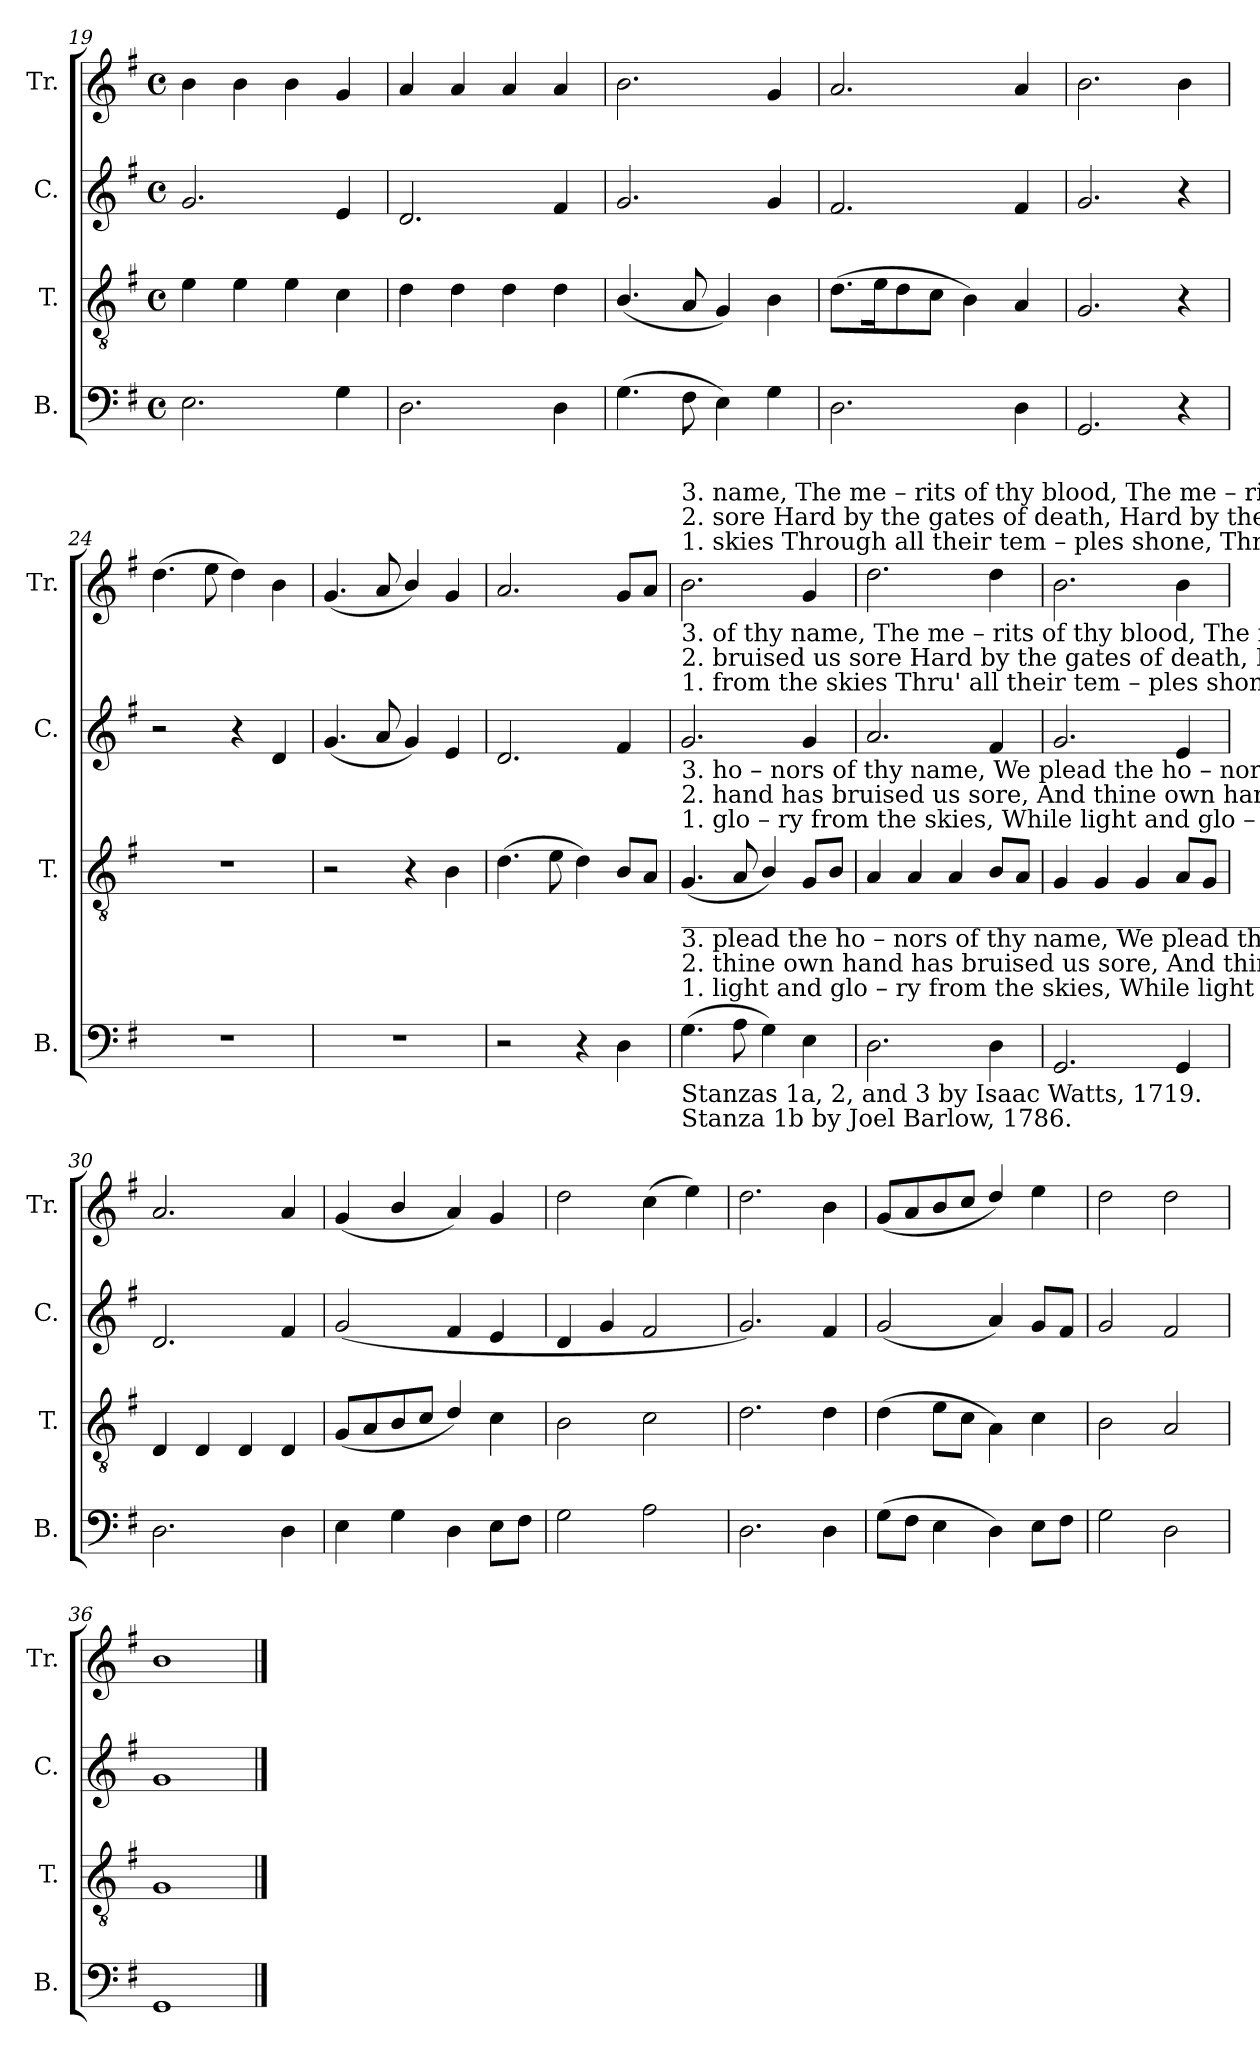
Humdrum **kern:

**kern	**kern	**kern	**kern
*part4	*part3	*part2	*part1
*staff4	*staff3	*staff2	*staff1
*I"B.	*I"T.	*I"C.	*I"Tr.
*I'B.	*I'T.	*I'C.	*I'Tr.
*clefF4	*clefGv2	*clefG2	*clefG2
*k[f#]	*k[f#]	*k[f#]	*k[f#]
*M4/4	*M4/4	*M4/4	*M4/4
*met(c)	*met(c)	*met(c)	*met(c)
=19	=19	=19	=19
2.E!\	4e!\	2.g!/	4b!\
.	4e!\	.	4b!\
.	4e!\	.	4b!\
4G!\	4c!\	4e!/	4g!/
=20	=20	=20	=20
2.D!\	4d!\	2.d!/	4a!/
.	4d!\	.	4a!/
.	4d!\	.	4a!/
4D!\	4d!\	4f#!/	4a!/
=21	=21	=21	=21
(4.G!\	(4.B!/	2.g!/	2.b!\
8F#!\	8A!/	.	.
4E!\)	4G!/)	.	.
4G!\	4B!\	4g!/	4g!/
=22	=22	=22	=22
2.D!\	(8.d!\L	2.f#!/	2.a!/
.	16e!\K	.	.
.	8d!\	.	.
.	8c!\J	.	.
.	4B!\)	.	.
4D!\	4A!/	4f#!/	4a!/
=23	=23	=23	=23
2.GG!/	2.G!/	2.g!/	2.b!\
4r	4r	4r	4b!\
=24	=24	=24	=24
1r	1r	2r	(4.dd!\
.	.	.	8ee!\
.	.	4r	4dd!\)
.	.	4d!/	4b!\
=25	=25	=25	=25
1r	2r	(4.g!/	(4.g!/
.	.	8a!/	8a!/
.	4r	4g!/)	4b!/)
.	4B!\	4e!/	4g!/
=26	=26	=26	=26
2r	(4.d!\	2.d!/	2.a!/
.	8e!\	.	.
4r	4d!\)	.	.
4D!\	8B!/L	4f#!/	8g!/L
.	8A!/J	.	8a!/J
!!LO:PB:g=z
=27	=27	=27	=27
!	!	!	!LO:TX:a:t=1. skies              Through  all              their      tem     –     ples        shone,    Through  all                         their    tem   –  ples    shone,  Through  all                    their       temples   shone.
!	!	!	!LO:TX:a:t=2.  sore                Hard      by               the        gates           of          death,      Hard     by                           the     gates      of       death,   Hard      by                     the        gates  of   death.
!	!	!	!LO:TX:a:t=3.  name,              The       me      –      rits         of               thy        blood,        The     me             –           rits       of         thy      blood,    The      me         –         rits         of    thy   blood.
!	!	!LO:TX:a:t=1. from                the       skies           Thru'      all              their       tem      –    ples   shone,                                                                    Thru'   all                          their     temples  shone.	!
!	!	!LO:TX:a:t=2. bruised            us         sore           Hard       by                the       gates            of     death,                                                                    Hard    by                           the     gates  of  death.	!
!	!	!LO:TX:a:t=3. of                    thy        name,         The        me       –      rits        of               thy    blood,                                                                     The     me            –            rits      of   thy   blood.	!
!	!LO:TX:a:t=1. glo        –         ry     from the skies,  While light and  glo – ry  from the skies Thru'  all                   their       tem  –   ples    shone,  Thru'   all                         their       temples   shone.	!	!
!	!LO:TX:a:t=2. hand                has bruised us sore,  And thine own hand has bruised us sore Hard  by                    the         gates      of      death,   Hard   by                          the        gates  of  death.	!	!
!	!LO:TX:a:t=3. ho         –         nors  of   thy  name,  We  plead  the  ho – nors of  thy  name,  The   me         –       rits            of        thy     blood.    The    me           –            rits        of   thy    blood.	!	!
!LO:TX:a:t=1. light              and       glo       –      ry         from              the     skies,         While   light   and     glo   –  ry      from     the         skies   Thru'  all                         their     temples    shone.	!	!	!
!LO:TX:a:t=2. thine             own      hand            has       bruised           us       sore,           And    thine  own    hand    has    bruised  us          sore   Hard   by                         the        gates  of   death.	!	!	!
!LO:TX:a:t=3. plead             the       ho       –      nors        of                 thy     name,           We    plead   the    ho   –   nors    of         thy       name,   The   me           –           rits        of     thy    blood.	!	!	!
!LO:TX:a:t=________________________________________________	!	!	!
!LO:TX:b:t=Stanzas 1a, 2, and 3 by Isaac Watts, 1719.	!	!	!
!LO:TX:b:t=Stanza 1b by Joel Barlow, 1786.	!	!	!
(4.G!\	(4.G!/	2.g!/	2.b!\
8A!\	8A!/	.	.
4G!\)	4B!/)	.	.
4E!\	8G!/L	4g!/	4g!/
.	8B!/J	.	.
=28	=28	=28	=28
2.D!\	4A!/	2.a!/	2.dd!\
.	4A!/	.	.
.	4A!/	.	.
4D!\	8B!/L	4f#!/	4dd!\
.	8A!/J	.	.
=29	=29	=29	=29
2.GG!/	4G!/	2.g!/	2.b!\
.	4G!/	.	.
.	4G!/	.	.
4GG!/	8A!/L	4e!/	4b!\
.	8G!/J	.	.
=30	=30	=30	=30
2.D!\	4D!/	2.d!/	2.a!/
.	4D!/	.	.
.	4D!/	.	.
4D!\	4D!/	4f#!/	4a!/
=31	=31	=31	=31
4E!\	(8G!/L	(2g!/	(4g!/
.	8A!/	.	.
4G!\	8B!/	.	4b!/
.	8c!/J	.	.
4D!\	4d!/)	4f#!/	4a!/)
8E!\L	4c!\	4e!/	4g!/
8F#!\J	.	.	.
=32	=32	=32	=32
2G!\	2B!\	4d!/	2dd!\
.	.	4g!/	.
2A!\	2c!\	2f#!/	(4cc!\
.	.	.	4ee!\)
=33	=33	=33	=33
2.D!\	2.d!\	2.g!/)	2.dd!\
4D!\	4d!\	4f#!/	4b!\
=34	=34	=34	=34
(8G!\L	(4d!\	(2g!/	(8g!/L
8F#!\J	.	.	8a!/
4E!\	8e!\L	.	8b!/
.	8c!\J	.	8cc!/J
4D!\)	4A!\)	4a!/)	4dd!/)
8E!\L	4c!\	8g!/L	4ee!\
8F#!\J	.	8f#!/J	.
=35	=35	=35	=35
2G!\	2B!\	2g!/	2dd!\
2D!\	2A!/	2f#!/	2dd!\
=36	=36	=36	=36
1GG!	1G!	1g!	1b!
==	==	==	==
*-	*-	*-	*-
